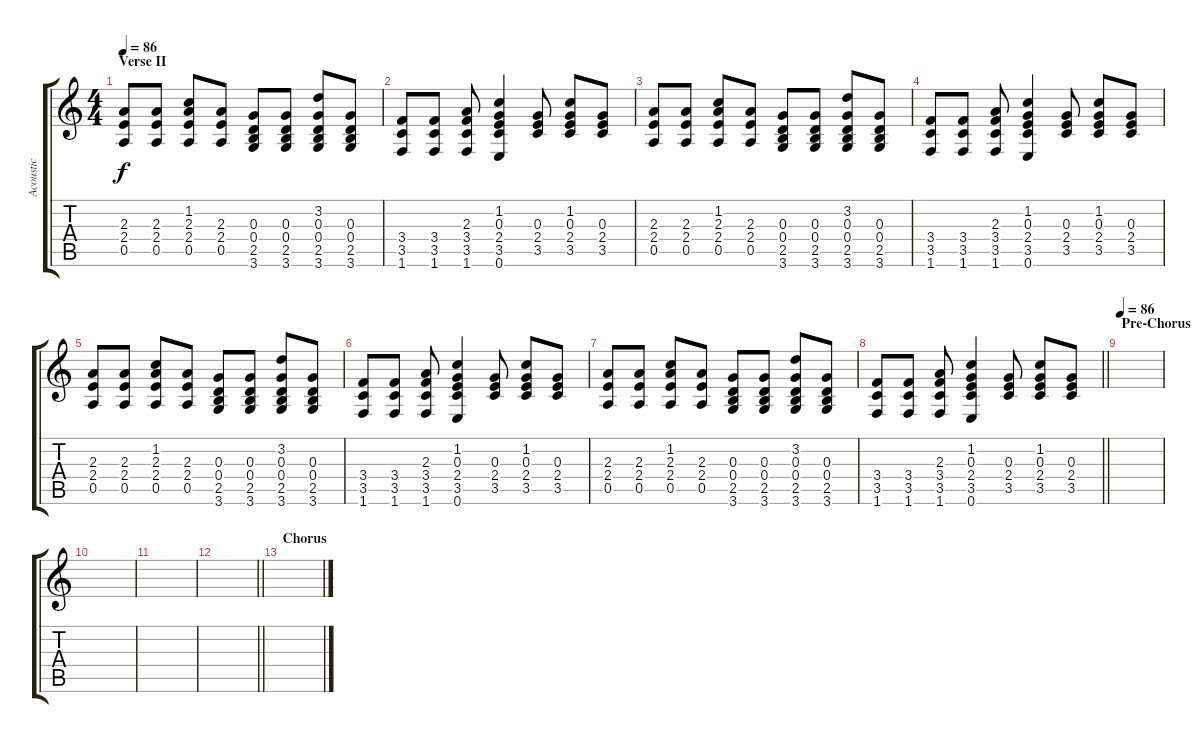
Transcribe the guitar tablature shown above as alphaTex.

\track ("Acoustic" "Acoustic") {instrument acousticguitarsteel}
\staff {score tabs}
\tuning (E4 B3 G3 D3 A2 E2) {hide}
\ts (4 4)
\section ("" "Verse II")
\tempo 86
\clef g2
\ks c
(2.3 2.4 0.5).8{dy f} (2.3 2.4 0.5).8 (1.2 2.3 2.4 0.5).8 (2.3 2.4 0.5).8 (0.3 0.4 2.5 3.6).8 (0.3 0.4 2.5 3.6).8 (3.2 0.3 0.4 2.5 3.6).8 (0.3 0.4 2.5 3.6).8 |
(3.4 3.5 1.6).8 (3.4 3.5 1.6).8 (2.3 3.4 3.5 1.6).8 (1.2 0.3 2.4 3.5 0.6).4 (0.3 2.4 3.5).8 (1.2 0.3 2.4 3.5).8 (0.3 2.4 3.5).8 |
(2.3 2.4 0.5).8 (2.3 2.4 0.5).8 (1.2 2.3 2.4 0.5).8 (2.3 2.4 0.5).8 (0.3 0.4 2.5 3.6).8 (0.3 0.4 2.5 3.6).8 (3.2 0.3 0.4 2.5 3.6).8 (0.3 0.4 2.5 3.6).8 |
(3.4 3.5 1.6).8 (3.4 3.5 1.6).8 (2.3 3.4 3.5 1.6).8 (1.2 0.3 2.4 3.5 0.6).4 (0.3 2.4 3.5).8 (1.2 0.3 2.4 3.5).8 (0.3 2.4 3.5).8 |
(2.3 2.4 0.5).8 (2.3 2.4 0.5).8 (1.2 2.3 2.4 0.5).8 (2.3 2.4 0.5).8 (0.3 0.4 2.5 3.6).8 (0.3 0.4 2.5 3.6).8 (3.2 0.3 0.4 2.5 3.6).8 (0.3 0.4 2.5 3.6).8 |
(3.4 3.5 1.6).8 (3.4 3.5 1.6).8 (2.3 3.4 3.5 1.6).8 (1.2 0.3 2.4 3.5 0.6).4 (0.3 2.4 3.5).8 (1.2 0.3 2.4 3.5).8 (0.3 2.4 3.5).8 |
(2.3 2.4 0.5).8 (2.3 2.4 0.5).8 (1.2 2.3 2.4 0.5).8 (2.3 2.4 0.5).8 (0.3 0.4 2.5 3.6).8 (0.3 0.4 2.5 3.6).8 (3.2 0.3 0.4 2.5 3.6).8 (0.3 0.4 2.5 3.6).8 |
\barLineRight lightlight
(3.4 3.5 1.6).8 (3.4 3.5 1.6).8 (2.3 3.4 3.5 1.6).8 (1.2 0.3 2.4 3.5 0.6).4 (0.3 2.4 3.5).8 (1.2 0.3 2.4 3.5).8 (0.3 2.4 3.5).8 |
\section ("" "Pre-Chorus")
\tempo 86
|
|
|
\barLineRight lightlight
|
\section ("" "Chorus")
